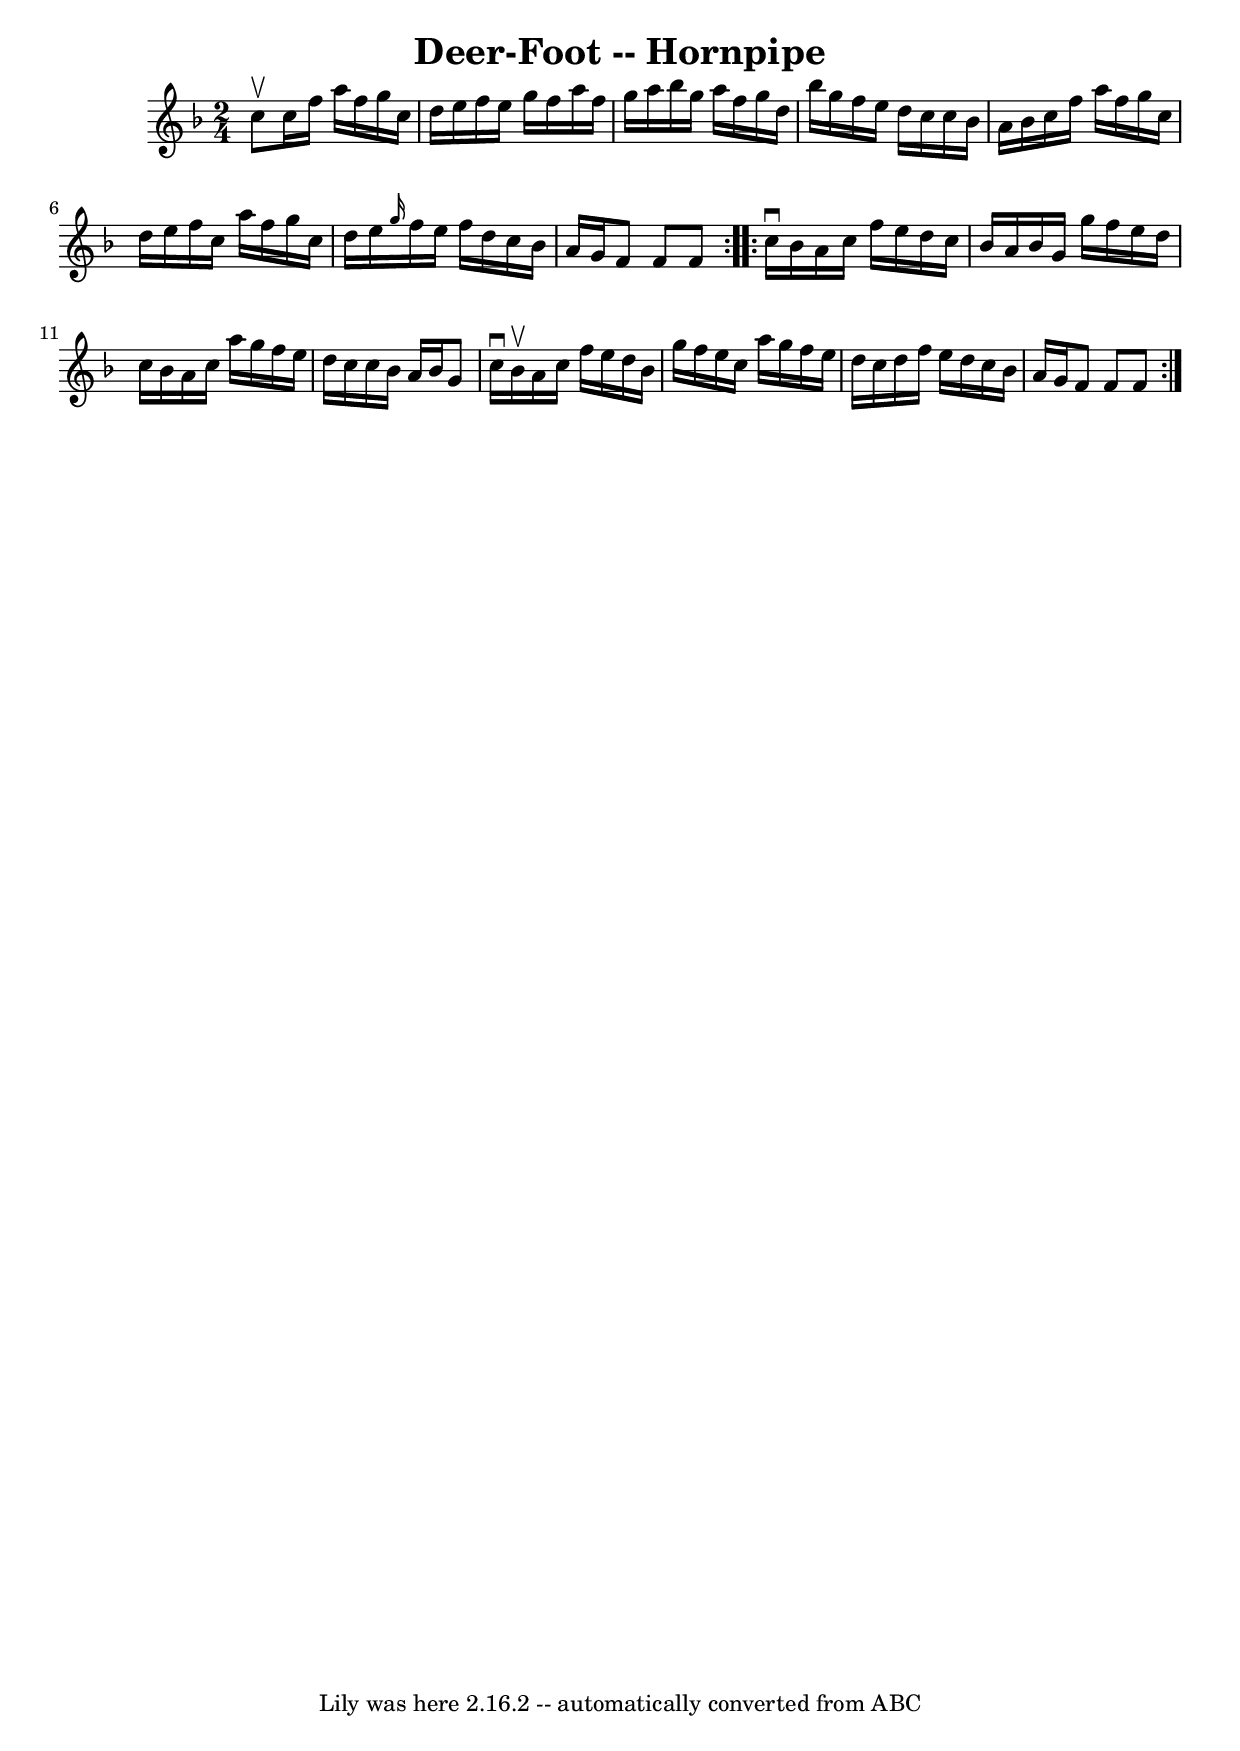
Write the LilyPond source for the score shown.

\version "2.16.2"
\include "Mammoth.ily"
\header {
	%% book = "Cole's 1000 Fiddle Tunes"
	crossRefNumber = "1"
	footnotes = ""
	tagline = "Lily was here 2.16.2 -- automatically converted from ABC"
	title = "Deer-Foot -- Hornpipe"
}
voicedefault =  {


\repeat volta 2 {
\time 2/4 
\key f \major c''8^\upbow |
 c''16 f''16 a''16    
f''16 g''16 c''16 d''16 e''16  |
 f''16 e''16 g''16   
 f''16 a''16 f''16 g''16 a''16  |
 bes''16 g''16    
a''16 f''16 g''16 d''16 bes''16 g''16  |
 f''16 e''16 
 d''16 c''16 c''16 bes'16 a'16 bes'16  |
 c''16    
f''16 a''16 f''16 g''16 c''16 d''16 e''16  |
 f''16   
 c''16 a''16 f''16 g''16 c''16 d''16 e''16  |
 
\grace { g''16  } f''16 e''16 f''16 d''16 c''16 bes'16    
a'16 g'16  |
 f'8 f'8 f'8  }     \repeat volta 2 { c''16 
^\downbow bes'16  |
 a'16 c''16 f''16 e''16 d''16    
c''16 bes'16 a'16  |
 bes'16 g'16 g''16 f''16 e''16   
 d''16 c''16 bes'16  |
 a'16 c''16 a''16 g''16 f''16  
 e''16 d''16 c''16  |
 c''16 bes'16 a'16 bes'16 g'8  
 c''16^\downbow bes'16^\upbow |
 a'16 c''16 f''16 e''16 
 d''16 bes'16 g''16 f''16  |
 e''16 c''16 a''16    
g''16 f''16 e''16 d''16 c''16  |
 d''16 f''16 e''16   
 d''16 c''16 bes'16 a'16 g'16  |
 f'8 f'8 f'8  }   
}

\score{
    <<

	\context Staff="default"
	{
	    \voicedefault 
	}

    >>
	\layout {
	}
	\midi {}
}
